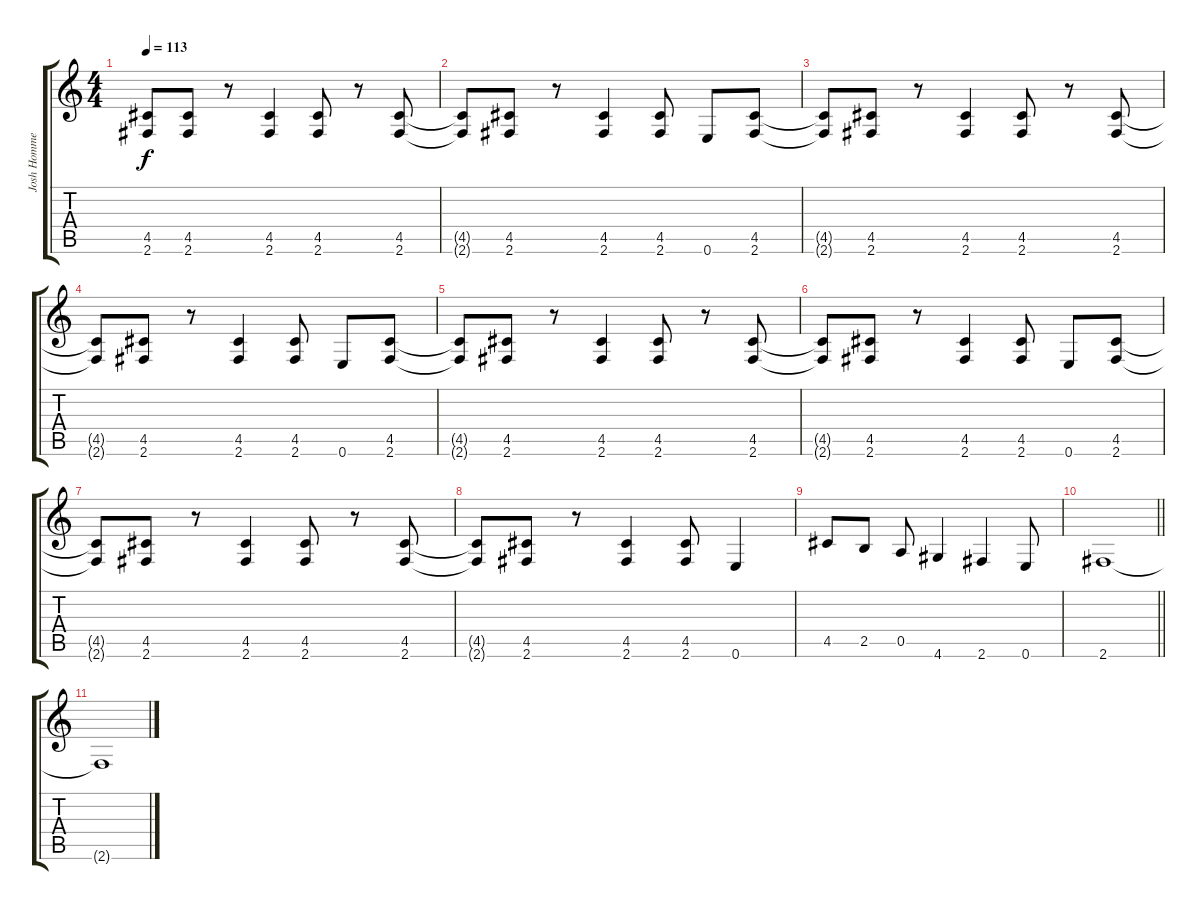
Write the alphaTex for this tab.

\track ("Josh Homme" "Josh Homme") {instrument distortionguitar}
\staff {score tabs}
\tuning (E4 B3 G3 D3 A2 E2) {hide}
\ts (4 4)
\tempo 113
\clef g2
\ks c
(4.5{t} 2.6{t}).8{dy f} (4.5 2.6).8 r.8 (4.5 2.6).4 (4.5 2.6).8 r.8 (4.5 2.6).8 |
(4.5{t} 2.6{t}).8 (4.5 2.6).8 r.8 (4.5 2.6).4 (4.5 2.6).8 0.6.8 (4.5 2.6).8 |
(4.5{t} 2.6{t}).8 (4.5 2.6).8 r.8 (4.5 2.6).4 (4.5 2.6).8 r.8 (4.5 2.6).8 |
(4.5{t} 2.6{t}).8 (4.5 2.6).8 r.8 (4.5 2.6).4 (4.5 2.6).8 0.6.8 (4.5 2.6).8 |
(4.5{t} 2.6{t}).8 (4.5 2.6).8 r.8 (4.5 2.6).4 (4.5 2.6).8 r.8 (4.5 2.6).8 |
(4.5{t} 2.6{t}).8 (4.5 2.6).8 r.8 (4.5 2.6).4 (4.5 2.6).8 0.6.8 (4.5 2.6).8 |
(4.5{t} 2.6{t}).8 (4.5 2.6).8 r.8 (4.5 2.6).4 (4.5 2.6).8 r.8 (4.5 2.6).8 |
(4.5{t} 2.6{t}).8 (4.5 2.6).8 r.8 (4.5 2.6).4 (4.5 2.6).8 0.6.4 |
4.5.8{volume 15} 2.5.8 0.5.8 4.6.4 2.6.4 0.6.8 |
\barLineRight lightlight
2.6.1{volume 9} |
2.6{t}.1{volume 2}
